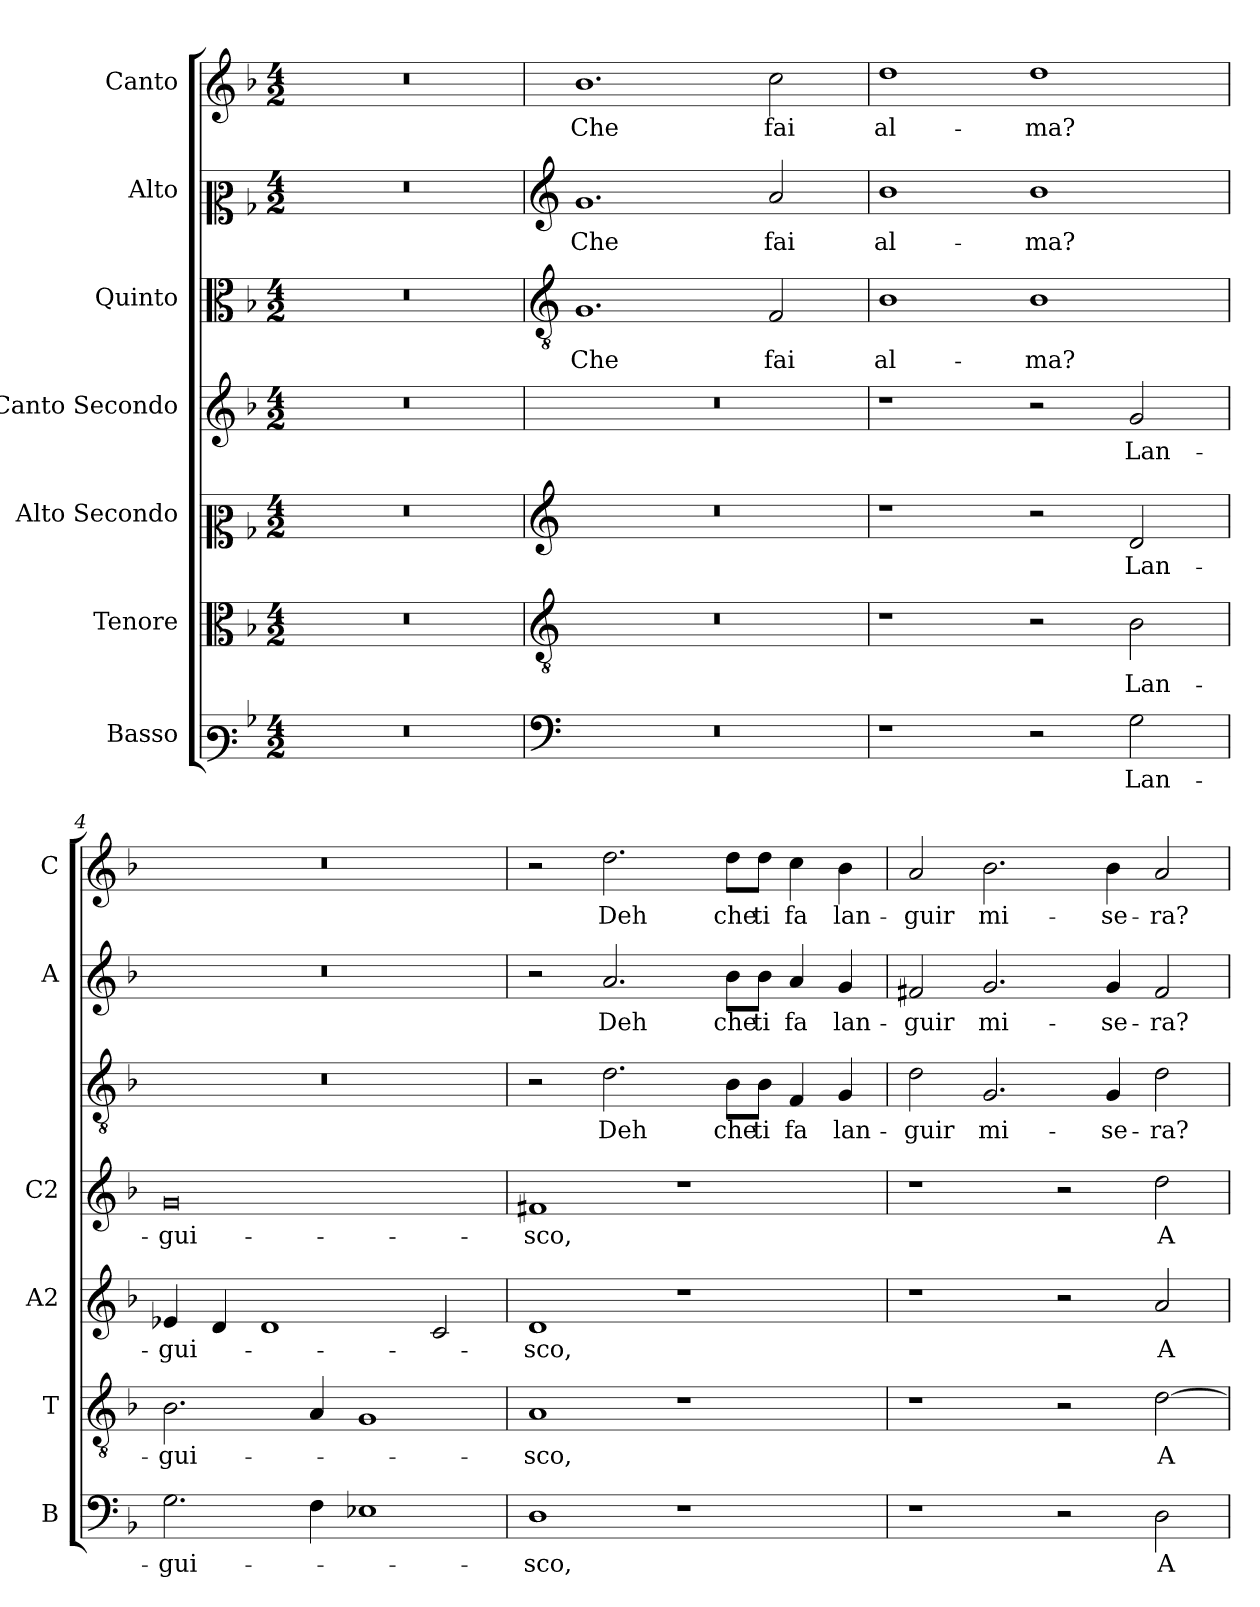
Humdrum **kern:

**kern	**text	**kern	**text	**kern	**text	**kern	**text	**kern	**text	**kern	**text	**kern	**text
*part7	*part7	*part6	*part6	*part5	*part5	*part4	*part4	*part3	*part3	*part2	*part2	*part1	*part1
*staff7	*staff7	*staff6	*staff6	*staff5	*staff5	*staff4	*staff4	*staff3	*staff3	*staff2	*staff2	*staff1	*staff1
*I"Basso	*	*I"Tenore	*	*I"Alto Secondo	*	*I"Canto Secondo	*	*I"Quinto	*	*I"Alto	*	*I"Canto	*
*I'B	*	*I'T	*	*I'A2	*	*I'C2	*	*	*	*I'A	*	*I'C	*
*clefF3	*	*clefC3	*	*clefC2	*	*clefG2	*	*clefC3	*	*clefC2	*	*clefG2	*
*k[b-]	*	*k[b-]	*	*k[b-]	*	*k[b-]	*	*k[b-]	*	*k[b-]	*	*k[b-]	*
*F:	*	*F:	*	*F:	*	*F:	*	*F:	*	*F:	*	*F:	*
*M4/2	*	*M4/2	*	*M4/2	*	*M4/2	*	*M4/2	*	*M4/2	*	*M4/2	*
=1	=1	=1	=1	=1	=1	=1	=1	=1	=1	=1	=1	=1	=1
0r	.	0r	.	0r	.	0r	.	0r	.	0r	.	0r	.
=2	=2	=2	=2	=2	=2	=2	=2	=2	=2	=2	=2	=2	=2
*clefF4	*	*clefGv2	*	*clefG2	*	*	*	*clefGv2	*	*clefG2	*	*	*
!	!	!	!	!	!	!	!	!	!LO:LY:b	!	!LO:LY:b	!	!LO:LY:b
0r	.	0r	.	0r	.	0r	.	1.G	Che	1.g	Che	1.b-	Che
!	!	!	!	!	!	!	!	!	!LO:LY:b	!	!LO:LY:b	!	!LO:LY:b
.	.	.	.	.	.	.	.	2F/	fai	2a/	fai	2cc\	fai
=3	=3	=3	=3	=3	=3	=3	=3	=3	=3	=3	=3	=3	=3
!	!	!	!	!	!	!	!	!	!LO:LY:b	!	!LO:LY:b	!	!LO:LY:b
1r	.	1r	.	1r	.	1r	.	1B-	al-	1b-	al-	1dd	al-
!	!	!	!	!	!	!	!	!	!LO:LY:b	!	!LO:LY:b	!	!LO:LY:b
2r	.	2r	.	2r	.	2r	.	1B-	-ma?	1b-	-ma?	1dd	-ma?
!	!LO:LY:b	!	!LO:LY:b	!	!LO:LY:b	!	!LO:LY:b	!	!	!	!	!	!
2G\	Lan-	2B-\	Lan-	2d/	Lan-	2g/	Lan-	.	.	.	.	.	.
=4	=4	=4	=4	=4	=4	=4	=4	=4	=4	=4	=4	=4	=4
!	!LO:LY:b	!	!LO:LY:b	!	!LO:LY:b	!	!LO:LY:b	!	!	!	!	!	!
2.G\	-gui-	2.B-\	-gui-	4e-X/	-gui-	0g	-gui-	0r	.	0r	.	0r	.
.	.	.	.	4d/	.	.	.	.	.	.	.	.	.
.	.	.	.	1d	.	.	.	.	.	.	.	.	.
4F\	.	4A/	.	.	.	.	.	.	.	.	.	.	.
1E-X	.	1G	.	.	.	.	.	.	.	.	.	.	.
.	.	.	.	2c/	.	.	.	.	.	.	.	.	.
=5	=5	=5	=5	=5	=5	=5	=5	=5	=5	=5	=5	=5	=5
!	!LO:LY:b	!	!LO:LY:b	!	!LO:LY:b	!	!LO:LY:b	!	!	!	!	!	!
1D	-sco,	1A	-sco,	1d	-sco,	1f#X	-sco,	2r	.	2r	.	2r	.
!	!	!	!	!	!	!	!	!	!LO:LY:b	!	!LO:LY:b	!	!LO:LY:b
.	.	.	.	.	.	.	.	2.d\	Deh	2.a/	Deh	2.dd\	Deh
1r	.	1r	.	1r	.	1r	.	.	.	.	.	.	.
!	!	!	!	!	!	!	!	!	!LO:LY:b	!	!LO:LY:b	!	!LO:LY:b
.	.	.	.	.	.	.	.	8B-\L	che	8b-\L	che	8dd\L	che
!	!	!	!	!	!	!	!	!	!LO:LY:b	!	!LO:LY:b	!	!LO:LY:b
.	.	.	.	.	.	.	.	8B-\J	ti	8b-\J	ti	8dd\J	ti
!	!	!	!	!	!	!	!	!	!LO:LY:b	!	!LO:LY:b	!	!LO:LY:b
.	.	.	.	.	.	.	.	4F/	fa	4a/	fa	4cc\	fa
!	!	!	!	!	!	!	!	!	!LO:LY:b	!	!LO:LY:b	!	!LO:LY:b
.	.	.	.	.	.	.	.	4G/	lan-	4g/	lan-	4b-\	lan-
!!LO:LB:g=z
=6	=6	=6	=6	=6	=6	=6	=6	=6	=6	=6	=6	=6	=6
!	!	!	!	!	!	!	!	!	!LO:LY:b	!	!LO:LY:b	!	!LO:LY:b
1r	.	1r	.	1r	.	1r	.	2d\	-guir	2f#X/	-guir	2a/	-guir
!	!	!	!	!	!	!	!	!	!LO:LY:b	!	!LO:LY:b	!	!LO:LY:b
.	.	.	.	.	.	.	.	2.G/	mi-	2.g/	mi-	2.b-\	mi-
2r	.	2r	.	2r	.	2r	.	.	.	.	.	.	.
!	!	!	!	!	!	!	!	!	!LO:LY:b	!	!LO:LY:b	!	!LO:LY:b
.	.	.	.	.	.	.	.	4G/	-se-	4g/	-se-	4b-\	-se-
!	!LO:LY:b	!	!LO:LY:b	!	!LO:LY:b	!	!LO:LY:b	!	!LO:LY:b	!	!LO:LY:b	!	!LO:LY:b
2D\	A-	[2d\	A-	2a/	A-	2dd\	A-	2d\	-ra?	2f#/	-ra?	2a/	-ra?
=	=	=	=	=	=	=	=	=	=	=	=	=	=
*-	*-	*-	*-	*-	*-	*-	*-	*-	*-	*-	*-	*-	*-
